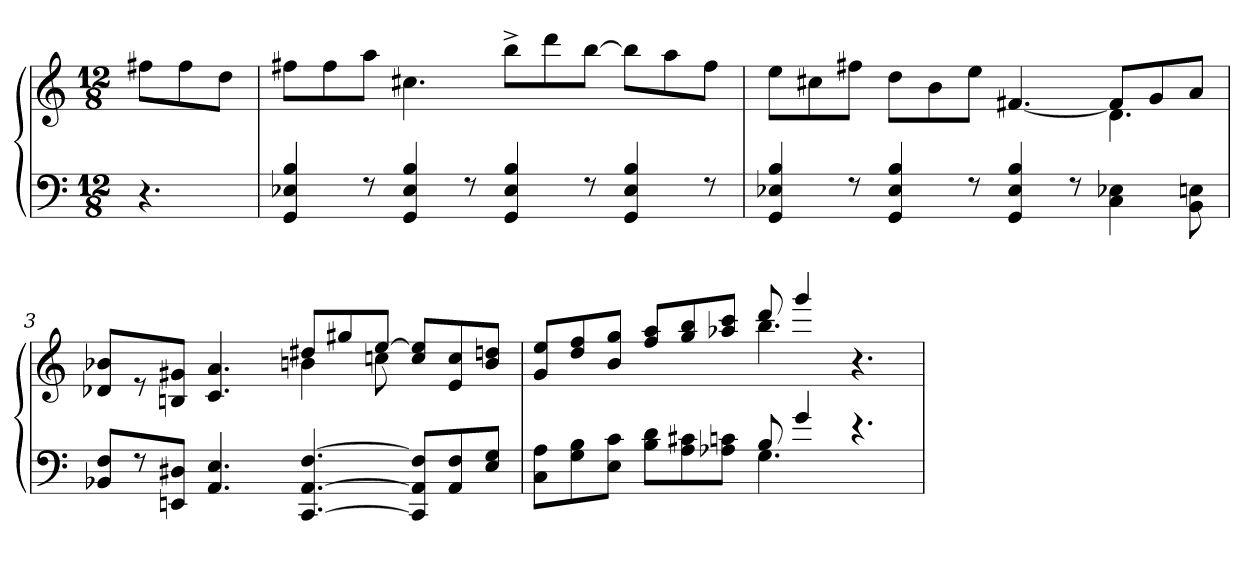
**kern	**kern
*part1	*part1
*staff2	*staff1
*clefF4	*clefG2
*k[]	*k[]
*C:	*C:
*M12/8	*M12/8
=	=
4.r	8ff#Xi\L
.	8ff#i\
.	8ddi\J
=1	=1
*^	*
4GGi/ 4E-Xi/ 4Bi/	1.ryy	8ff#Xi\L
.	.	8ff#i\
8r	.	8aai\J
4GGi/ 4E-i/ 4Bi/	.	4.cc#Xi\
8r	.	.
4GGi/ 4E-i/ 4Bi/	.	8bb^i\L
.	.	8dddi\
8r	.	[8bbi\J
4GGi/ 4E-i/ 4Bi/	.	8bbi\L]
.	.	8aai\
8r	.	8ff#i\J
=2	=2	=2
*	*	*^
4GGi/ 4E-Xi/ 4Bi/	1.ryy	8eei\L	2ryy
.	.	8cc#Xi\	.
8r	.	8ff#Xi\J	.
4GGi/ 4E-i/ 4Bi/	.	8ddi\L	.
.	.	8bi\	2ryy
8r	.	8eei\J	.
4GGi/ 4E-i/ 4Bi/	.	[4.f#Xi/	.
8r	.	.	8ryy
4Ci\ 4E-Xi\	.	8f#i/L]	4.di\
.	.	8gi/	.
8BBi\ 8Eni\	.	8ai/J	.
!!LO:LB:g=z	!!
=3	=3	=3	=3
8BB-Xi/ 8Fi/L	1.ryy	8d-Xi/ 8b-Xi/L	2ryy
8r	.	8r	.
8EEni/ 8D#Xi/J	.	8Bni/ 8g#Xi/J	.
4.AAi/ 4.Ei/	.	4.ci/ 4.ai/	.
.	.	.	4ryy
[4.CCi/ [4.AAi/ [4.Fi/	.	8dd#Xi/L	4bni\
.	.	8gg#Xi/	.
.	.	[8eei/J	8ccni\
8CCi]/ 8AAi]/ 8Fi]/L	.	8cci/ 8eei]/L	4.ryy
8AAi/ 8Fi/	.	8ei/ 8cci/	.
8Ei/ 8Gi/J	.	8bi/ 8ddni/J	.
=4	=4	=4	=4
*	*^	*	*
8Ci\ 8Ai\L	1.ryy	2ryy	8gi/ 8eei/L	2ryy
8Gi\ 8Bi\	.	.	8ddi/ 8ffi/	.
8Ei\ 8ci\J	.	.	8bi/ 8ggi/J	.
8Bi\ 8di\L	.	.	8ffi/ 8aai/L	.
8Ai\ 8c#Xi\	.	4ryy	8ggi/ 8bbi/	4ryy
8A-Xi\ 8cni\J	.	.	8aa-Xi/ 8ccci/J	.
8Bi/	.	4.Gi\	8dddi/	4.bbi\
4gi/	.	.	4gggi/	.
4.r	.	4.ryy	4.ryy	4.r
*v	*v	*v	*	*
*	*v	*v
=	=
*-	*-
